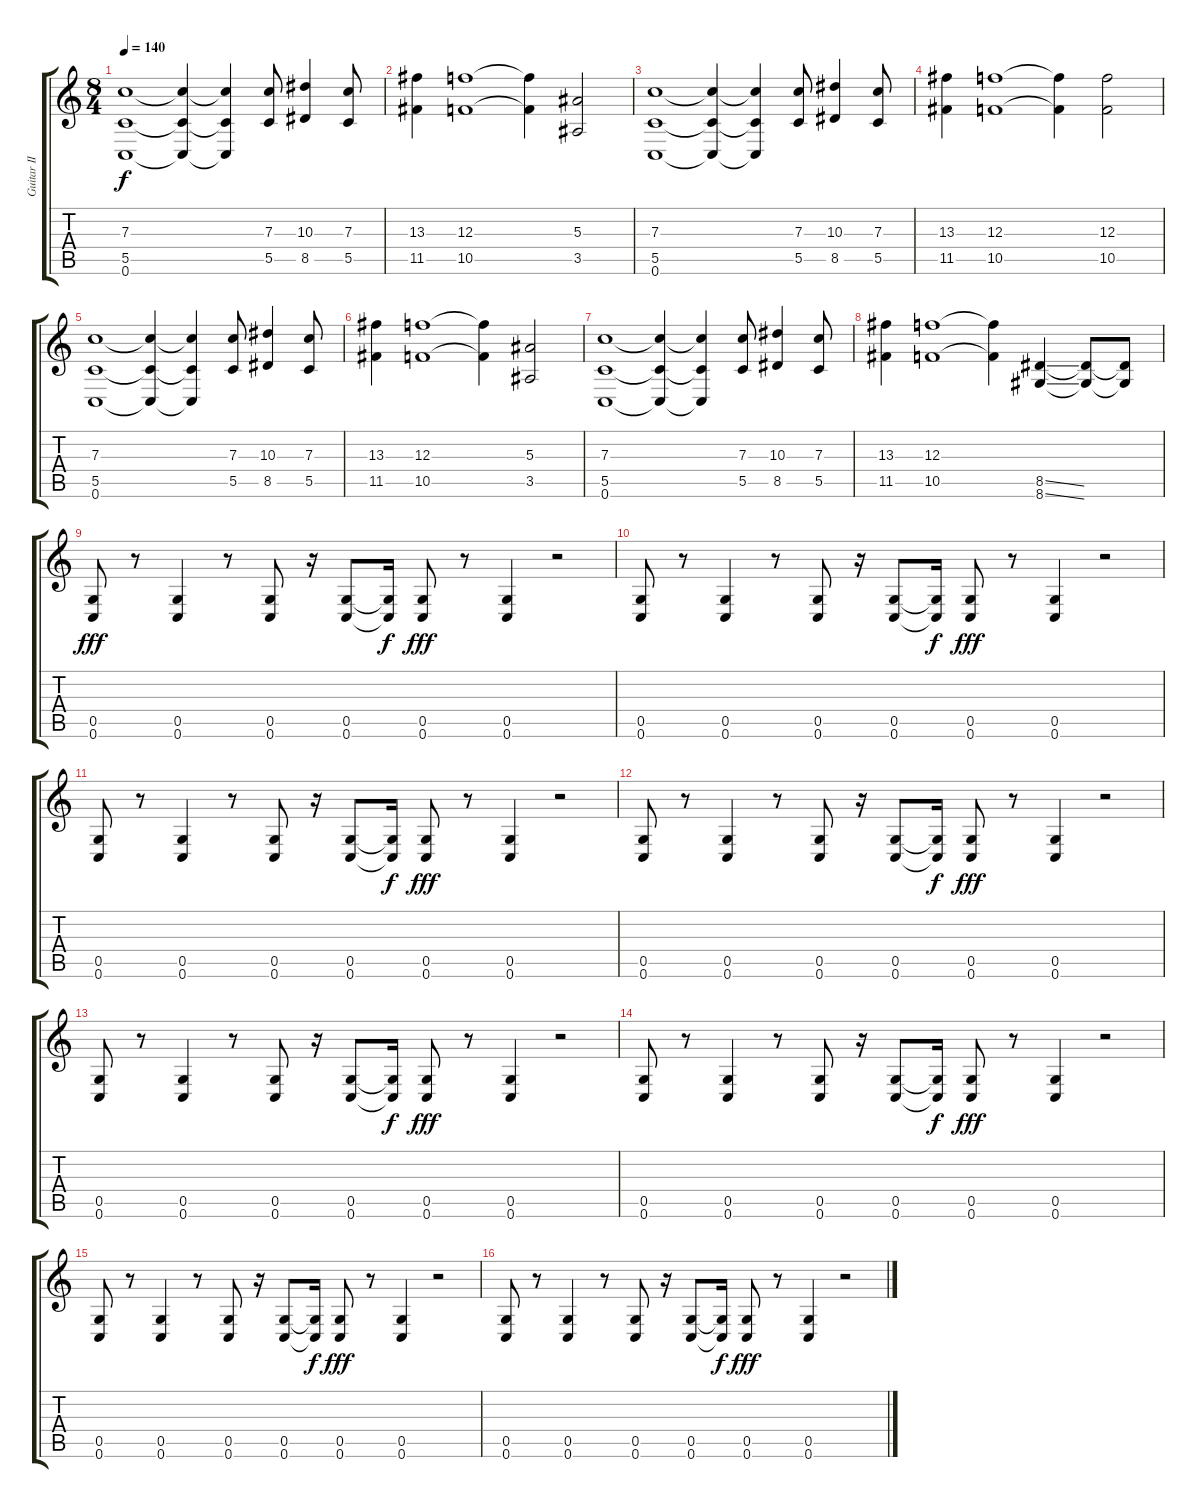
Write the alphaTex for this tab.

\track ("Guitar II" "Guitar II") {instrument distortionguitar}
\staff {score tabs}
\tuning (D4 A3 F3 C3 G2 C2) {hide}
\ts (8 4)
\tempo 140
\clef g2
\ks c
(7.3 5.5 0.6).1{dy f} (7.3{t} 5.5{t} 0.6{t}).4 (7.3{t} 5.5{t} 0.6{t}).4 (7.3 5.5).8 (10.3 8.5).4 (7.3 5.5).8 |
(13.3 11.5).4 (12.3 10.5).1 (12.3{t} 10.5{t}).4 (5.3 3.5).2 |
(7.3 5.5 0.6).1 (7.3{t} 5.5{t} 0.6{t}).4 (7.3{t} 5.5{t} 0.6{t}).4 (7.3 5.5).8 (10.3 8.5).4 (7.3 5.5).8 |
(13.3 11.5).4 (12.3 10.5).1 (12.3{t} 10.5{t}).4 (12.3 10.5).2 |
(7.3 5.5 0.6).1 (7.3{t} 5.5{t} 0.6{t}).4 (7.3{t} 5.5{t} 0.6{t}).4 (7.3 5.5).8 (10.3 8.5).4 (7.3 5.5).8 |
(13.3 11.5).4 (12.3 10.5).1 (12.3{t} 10.5{t}).4 (5.3 3.5).2 |
(7.3 5.5 0.6).1 (7.3{t} 5.5{t} 0.6{t}).4 (7.3{t} 5.5{t} 0.6{t}).4 (7.3 5.5).8 (10.3 8.5).4 (7.3 5.5).8 |
(13.3 11.5).4 (12.3 10.5).1 (12.3{t} 10.5{t}).4 (8.5{ss} 8.6{ss}).4 (8.5{t} 8.6{t}).8 (8.5{t} 8.6{t}).8 |
(0.5 0.6).8{dy fff} r.8 (0.5 0.6).4 r.8 (0.5 0.6).8 r.16 (0.5 0.6).8 (0.5{t} 0.6{t}).16{dy f} (0.5 0.6).8{dy fff} r.8 (0.5 0.6).4 r.2 |
(0.5 0.6).8 r.8 (0.5 0.6).4 r.8 (0.5 0.6).8 r.16 (0.5 0.6).8 (0.5{t} 0.6{t}).16{dy f} (0.5 0.6).8{dy fff} r.8 (0.5 0.6).4 r.2 |
(0.5 0.6).8 r.8 (0.5 0.6).4 r.8 (0.5 0.6).8 r.16 (0.5 0.6).8 (0.5{t} 0.6{t}).16{dy f} (0.5 0.6).8{dy fff} r.8 (0.5 0.6).4 r.2 |
(0.5 0.6).8 r.8 (0.5 0.6).4 r.8 (0.5 0.6).8 r.16 (0.5 0.6).8 (0.5{t} 0.6{t}).16{dy f} (0.5 0.6).8{dy fff} r.8 (0.5 0.6).4 r.2 |
(0.5 0.6).8 r.8 (0.5 0.6).4 r.8 (0.5 0.6).8 r.16 (0.5 0.6).8 (0.5{t} 0.6{t}).16{dy f} (0.5 0.6).8{dy fff} r.8 (0.5 0.6).4 r.2 |
(0.5 0.6).8 r.8 (0.5 0.6).4 r.8 (0.5 0.6).8 r.16 (0.5 0.6).8 (0.5{t} 0.6{t}).16{dy f} (0.5 0.6).8{dy fff} r.8 (0.5 0.6).4 r.2 |
(0.5 0.6).8 r.8 (0.5 0.6).4 r.8 (0.5 0.6).8 r.16 (0.5 0.6).8 (0.5{t} 0.6{t}).16{dy f} (0.5 0.6).8{dy fff} r.8 (0.5 0.6).4 r.2 |
(0.5 0.6).8 r.8 (0.5 0.6).4 r.8 (0.5 0.6).8 r.16 (0.5 0.6).8 (0.5{t} 0.6{t}).16{dy f} (0.5 0.6).8{dy fff} r.8 (0.5 0.6).4 r.2
